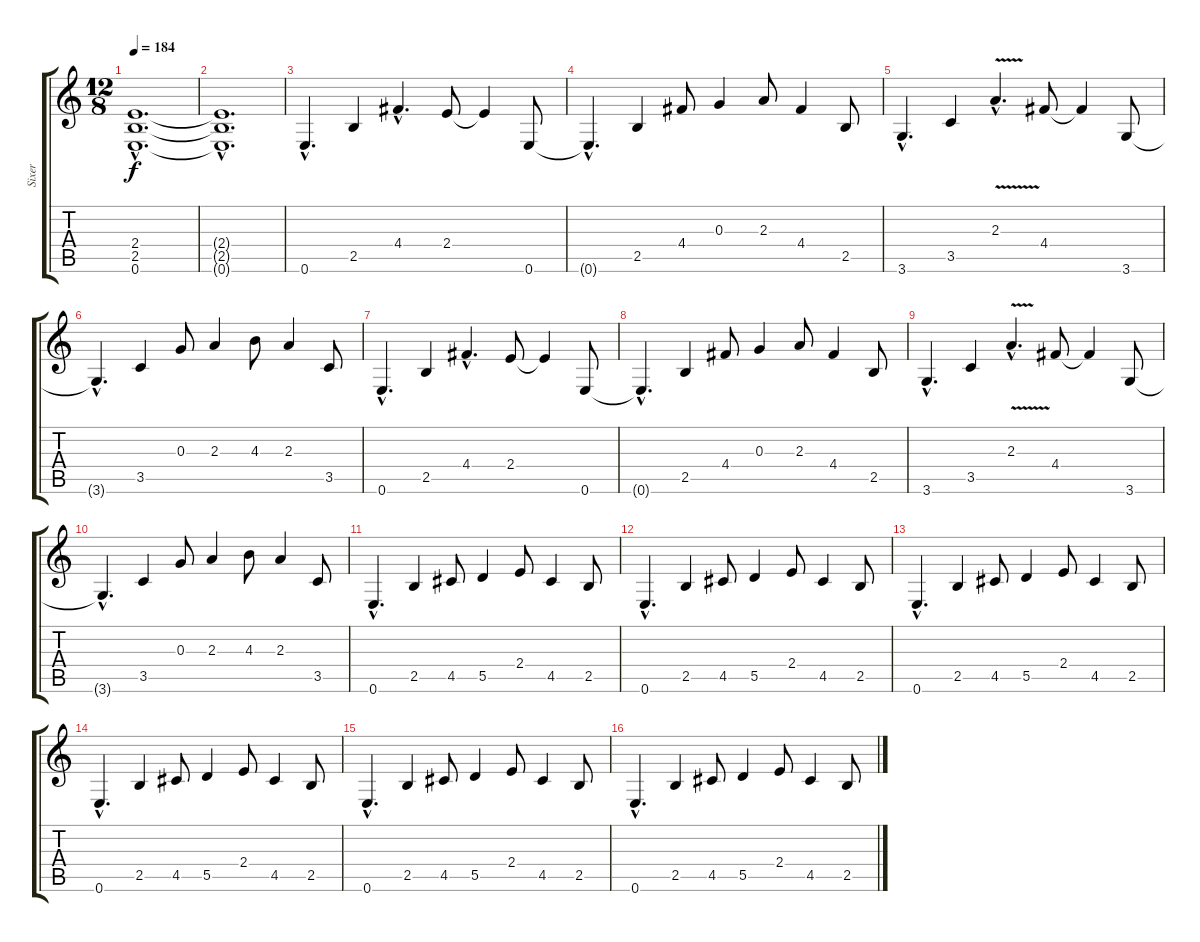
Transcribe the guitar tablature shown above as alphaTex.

\track ("Sixer" "Sixer") {instrument electricguitarclean}
\staff {score tabs}
\tuning (E4 B3 G3 D3 A2 E2) {hide}
\ts (12 8)
\tempo 184
\clef g2
\ks c
(2.4{hac t} 2.5{hac t} 0.6{hac t}).1{d dy f} |
(2.4{hac t} 2.5{hac t} 0.6{hac t}).1{d} |
0.6{hac}.4{d volume 13} 2.5.4 4.4{hac}.4{d} 2.4.8 2.4{t}.4 0.6.8 |
0.6{hac t}.4{d} 2.5.4 4.4.8 0.3.4 2.3.8 4.4.4 2.5.8 |
3.6{hac}.4{d} 3.5.4 2.3{v hac}.4{d} 4.4.8 4.4{t}.4 3.6.8 |
3.6{hac t}.4{d} 3.5.4 0.3.8 2.3.4 4.3.8 2.3.4 3.5.8 |
0.6{hac}.4{d} 2.5.4 4.4{hac}.4{d} 2.4.8 2.4{t}.4 0.6.8 |
0.6{hac t}.4{d} 2.5.4 4.4.8 0.3.4 2.3.8 4.4.4 2.5.8 |
3.6{hac}.4{d} 3.5.4 2.3{v hac}.4{d} 4.4.8 4.4{t}.4 3.6.8 |
3.6{hac t}.4{d} 3.5.4 0.3.8 2.3.4 4.3.8 2.3.4 3.5.8 |
0.6{hac}.4{d} 2.5.4 4.5.8 5.5.4 2.4.8 4.5.4 2.5.8 |
0.6{hac}.4{d} 2.5.4 4.5.8 5.5.4 2.4.8 4.5.4 2.5.8 |
0.6{hac}.4{d} 2.5.4 4.5.8 5.5.4 2.4.8 4.5.4 2.5.8 |
0.6{hac}.4{d} 2.5.4 4.5.8 5.5.4 2.4.8 4.5.4 2.5.8 |
0.6{hac}.4{d} 2.5.4 4.5.8 5.5.4 2.4.8 4.5.4 2.5.8 |
0.6{hac}.4{d} 2.5.4 4.5.8 5.5.4 2.4.8 4.5.4 2.5.8
